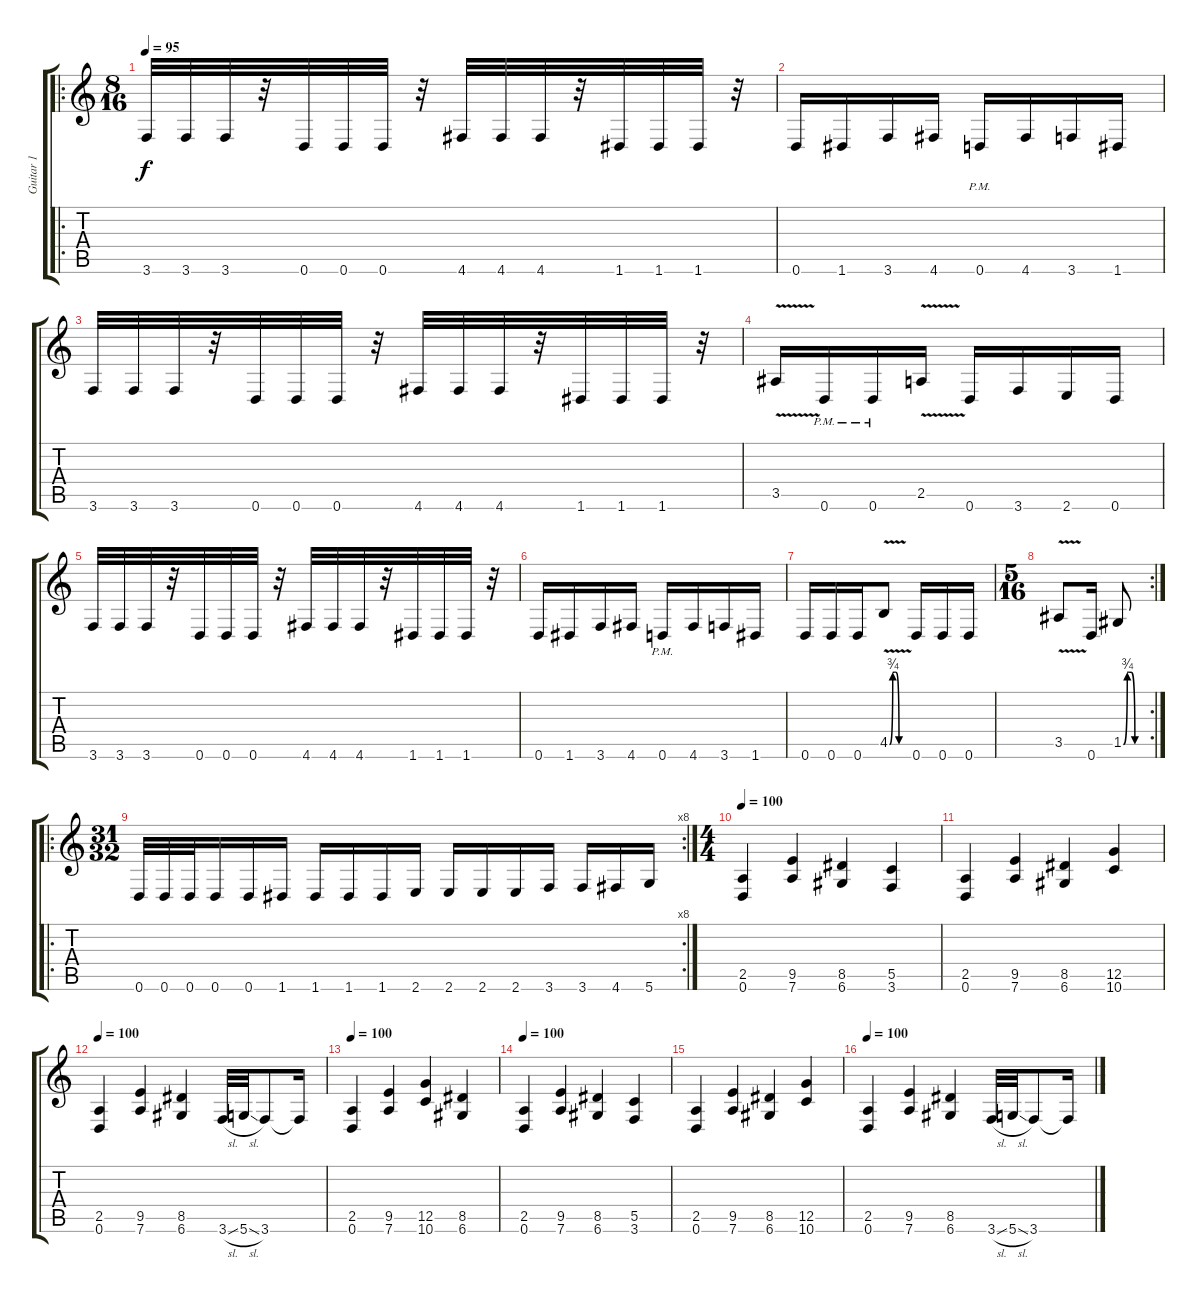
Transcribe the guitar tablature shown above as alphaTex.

\track ("Guitar 1" "Guitar 1") {instrument distortionguitar}
\staff {score tabs}
\tuning (D4 A3 F3 C3 G2 D2) {hide}
\ro
\ts (8 16)
\tempo 95
\clef g2
\ks c
3.6.32{dy f} 3.6.32 3.6.32 r.32 0.6.32 0.6.32 0.6.32 r.32 4.6.32 4.6.32 4.6.32 r.32 1.6.32 1.6.32 1.6.32 r.32 |
0.6.16 1.6.16 3.6.16 4.6.16 0.6{pm}.16 4.6.16 3.6.16 1.6.16 |
3.6.32 3.6.32 3.6.32 r.32 0.6.32 0.6.32 0.6.32 r.32 4.6.32 4.6.32 4.6.32 r.32 1.6.32 1.6.32 1.6.32 r.32 |
3.5{v}.16 0.6{pm}.16 0.6{pm}.16 2.5{v}.16 0.6.16 3.6.16 2.6.16 0.6.16 |
3.6.32 3.6.32 3.6.32 r.32 0.6.32 0.6.32 0.6.32 r.32 4.6.32 4.6.32 4.6.32 r.32 1.6.32 1.6.32 1.6.32 r.32 |
0.6.16 1.6.16 3.6.16 4.6.16 0.6{pm}.16 4.6.16 3.6.16 1.6.16 |
0.6.16 0.6.16 0.6.16 4.5{be (custom 0 0 10 3 15 3 18 3 20 3 30 0 60 0) v}.8 0.6.16 0.6.16 0.6.16 |
\rc 2
\ts (5 16)
3.5{v}.8 0.6.16 1.5{be (custom 0 0 10 3 13 3 15 3 20 3 30 0 60 0)}.8 |
\ro
\rc 8
\ts (31 32)
0.6.32 0.6.32 0.6.32 0.6.16 0.6.16 1.6.16 1.6.16 1.6.16 1.6.16 2.6.16 2.6.16 2.6.16 2.6.16 3.6.16 3.6.16 4.6.16 5.6.16 |
\ts (4 4)
\tempo 100
(2.5 0.6).4 (9.5 7.6).4 (8.5 6.6).4 (5.5 3.6).4 |
(2.5 0.6).4 (9.5 7.6).4 (8.5 6.6).4 (12.5 10.6).4 |
\tempo 100
(2.5 0.6).4 (9.5 7.6).4 (8.5 6.6).4 3.6{sl}.32 5.6{sl}.32 3.6.8 3.6{t}.16 |
\tempo 100
(2.5 0.6).4 (9.5 7.6).4 (12.5 10.6).4 (8.5 6.6).4 |
\tempo 100
(2.5 0.6).4 (9.5 7.6).4 (8.5 6.6).4 (5.5 3.6).4 |
(2.5 0.6).4 (9.5 7.6).4 (8.5 6.6).4 (12.5 10.6).4 |
\tempo 100
(2.5 0.6).4 (9.5 7.6).4 (8.5 6.6).4 3.6{sl}.32 5.6{sl}.32 3.6.8 3.6{t}.16
